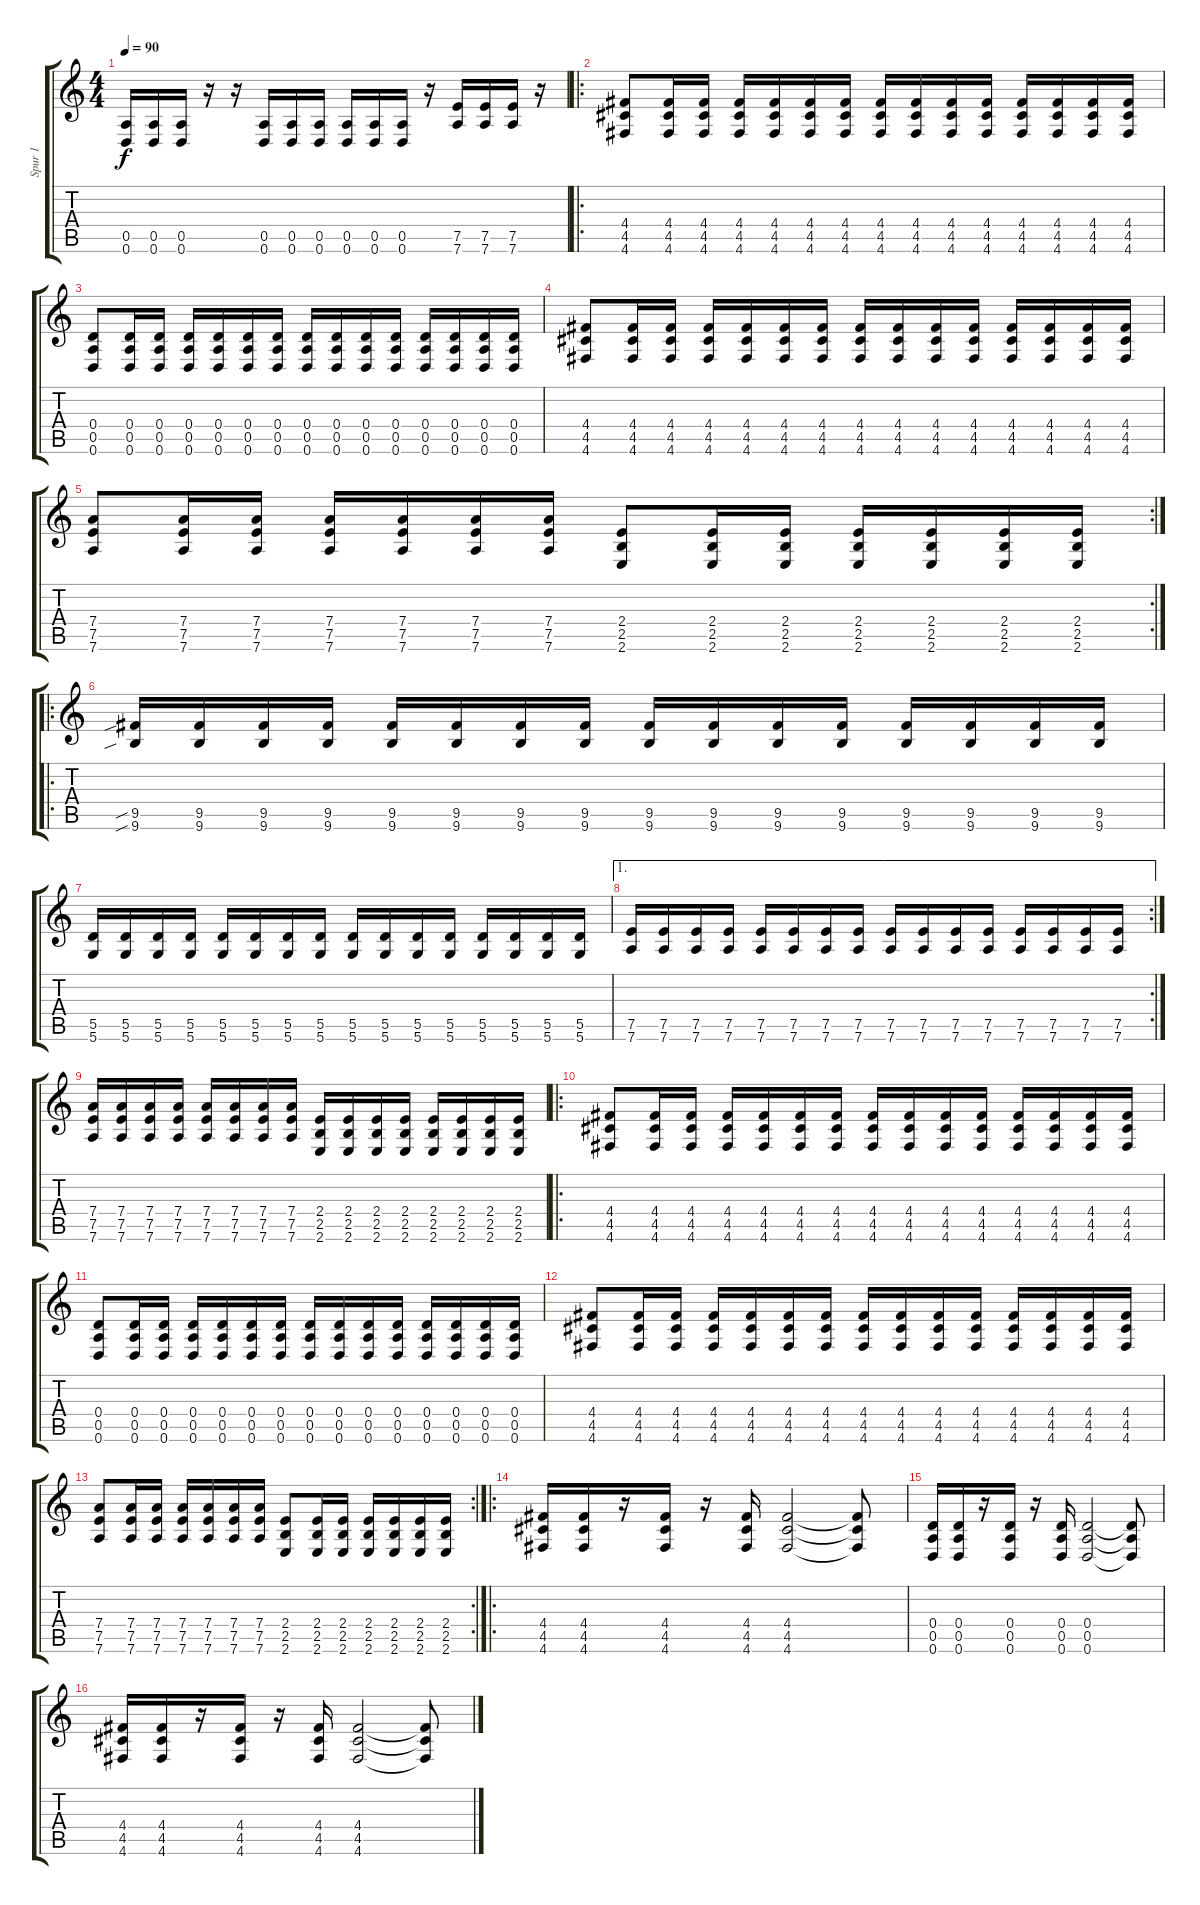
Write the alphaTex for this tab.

\track ("Spur 1" "Spur 1") {instrument distortionguitar}
\staff {score tabs}
\tuning (E4 B3 G3 D3 A2 D2) {hide}
\ts (4 4)
\tempo 90
\clef g2
\ks c
(0.5 0.6).16{dy f} (0.5 0.6).16 (0.5 0.6).16 r.16 r.16 (0.5 0.6).16 (0.5 0.6).16 (0.5 0.6).16 (0.5 0.6).16 (0.5 0.6).16 (0.5 0.6).16 r.16 (7.5 7.6).16 (7.5 7.6).16 (7.5 7.6).16 r.16 |
\ro
(4.4 4.5 4.6).8 (4.4 4.5 4.6).16 (4.4 4.5 4.6).16 (4.4 4.5 4.6).16 (4.4 4.5 4.6).16 (4.4 4.5 4.6).16 (4.4 4.5 4.6).16 (4.4 4.5 4.6).16 (4.4 4.5 4.6).16 (4.4 4.5 4.6).16 (4.4 4.5 4.6).16 (4.4 4.5 4.6).16 (4.4 4.5 4.6).16 (4.4 4.5 4.6).16 (4.4 4.5 4.6).16 |
(0.4 0.5 0.6).8 (0.4 0.5 0.6).16 (0.4 0.5 0.6).16 (0.4 0.5 0.6).16 (0.4 0.5 0.6).16 (0.4 0.5 0.6).16 (0.4 0.5 0.6).16 (0.4 0.5 0.6).16 (0.4 0.5 0.6).16 (0.4 0.5 0.6).16 (0.4 0.5 0.6).16 (0.4 0.5 0.6).16 (0.4 0.5 0.6).16 (0.4 0.5 0.6).16 (0.4 0.5 0.6).16 |
(4.4 4.5 4.6).8 (4.4 4.5 4.6).16 (4.4 4.5 4.6).16 (4.4 4.5 4.6).16 (4.4 4.5 4.6).16 (4.4 4.5 4.6).16 (4.4 4.5 4.6).16 (4.4 4.5 4.6).16 (4.4 4.5 4.6).16 (4.4 4.5 4.6).16 (4.4 4.5 4.6).16 (4.4 4.5 4.6).16 (4.4 4.5 4.6).16 (4.4 4.5 4.6).16 (4.4 4.5 4.6).16 |
\rc 2
(7.4 7.5 7.6).8 (7.4 7.5 7.6).16 (7.4 7.5 7.6).16 (7.4 7.5 7.6).16 (7.4 7.5 7.6).16 (7.4 7.5 7.6).16 (7.4 7.5 7.6).16 (2.4 2.5 2.6).8 (2.4 2.5 2.6).16 (2.4 2.5 2.6).16 (2.4 2.5 2.6).16 (2.4 2.5 2.6).16 (2.4 2.5 2.6).16 (2.4 2.5 2.6).16 |
\ro
(9.5{sib} 9.6{sib}).16 (9.5 9.6).16 (9.5 9.6).16 (9.5 9.6).16 (9.5 9.6).16 (9.5 9.6).16 (9.5 9.6).16 (9.5 9.6).16 (9.5 9.6).16 (9.5 9.6).16 (9.5 9.6).16 (9.5 9.6).16 (9.5 9.6).16 (9.5 9.6).16 (9.5 9.6).16 (9.5 9.6).16 |
(5.5 5.6).16 (5.5 5.6).16 (5.5 5.6).16 (5.5 5.6).16 (5.5 5.6).16 (5.5 5.6).16 (5.5 5.6).16 (5.5 5.6).16 (5.5 5.6).16 (5.5 5.6).16 (5.5 5.6).16 (5.5 5.6).16 (5.5 5.6).16 (5.5 5.6).16 (5.5 5.6).16 (5.5 5.6).16 |
\ae 1
\rc 2
(7.5 7.6).16 (7.5 7.6).16 (7.5 7.6).16 (7.5 7.6).16 (7.5 7.6).16 (7.5 7.6).16 (7.5 7.6).16 (7.5 7.6).16 (7.5 7.6).16 (7.5 7.6).16 (7.5 7.6).16 (7.5 7.6).16 (7.5 7.6).16 (7.5 7.6).16 (7.5 7.6).16 (7.5 7.6).16 |
(7.4 7.5 7.6).16 (7.4 7.5 7.6).16 (7.4 7.5 7.6).16 (7.4 7.5 7.6).16 (7.4 7.5 7.6).16 (7.4 7.5 7.6).16 (7.4 7.5 7.6).16 (7.4 7.5 7.6).16 (2.4 2.5 2.6).16 (2.4 2.5 2.6).16 (2.4 2.5 2.6).16 (2.4 2.5 2.6).16 (2.4 2.5 2.6).16 (2.4 2.5 2.6).16 (2.4 2.5 2.6).16 (2.4 2.5 2.6).16 |
\ro
(4.4 4.5 4.6).8 (4.4 4.5 4.6).16 (4.4 4.5 4.6).16 (4.4 4.5 4.6).16 (4.4 4.5 4.6).16 (4.4 4.5 4.6).16 (4.4 4.5 4.6).16 (4.4 4.5 4.6).16 (4.4 4.5 4.6).16 (4.4 4.5 4.6).16 (4.4 4.5 4.6).16 (4.4 4.5 4.6).16 (4.4 4.5 4.6).16 (4.4 4.5 4.6).16 (4.4 4.5 4.6).16 |
(0.4 0.5 0.6).8 (0.4 0.5 0.6).16 (0.4 0.5 0.6).16 (0.4 0.5 0.6).16 (0.4 0.5 0.6).16 (0.4 0.5 0.6).16 (0.4 0.5 0.6).16 (0.4 0.5 0.6).16 (0.4 0.5 0.6).16 (0.4 0.5 0.6).16 (0.4 0.5 0.6).16 (0.4 0.5 0.6).16 (0.4 0.5 0.6).16 (0.4 0.5 0.6).16 (0.4 0.5 0.6).16 |
(4.4 4.5 4.6).8 (4.4 4.5 4.6).16 (4.4 4.5 4.6).16 (4.4 4.5 4.6).16 (4.4 4.5 4.6).16 (4.4 4.5 4.6).16 (4.4 4.5 4.6).16 (4.4 4.5 4.6).16 (4.4 4.5 4.6).16 (4.4 4.5 4.6).16 (4.4 4.5 4.6).16 (4.4 4.5 4.6).16 (4.4 4.5 4.6).16 (4.4 4.5 4.6).16 (4.4 4.5 4.6).16 |
\rc 2
(7.4 7.5 7.6).8 (7.4 7.5 7.6).16 (7.4 7.5 7.6).16 (7.4 7.5 7.6).16 (7.4 7.5 7.6).16 (7.4 7.5 7.6).16 (7.4 7.5 7.6).16 (2.4 2.5 2.6).8 (2.4 2.5 2.6).16 (2.4 2.5 2.6).16 (2.4 2.5 2.6).16 (2.4 2.5 2.6).16 (2.4 2.5 2.6).16 (2.4 2.5 2.6).16 |
\ro
(4.4 4.5 4.6).16 (4.4 4.5 4.6).16 r.16 (4.4 4.5 4.6).16 r.16 (4.4 4.5 4.6).16 (4.4 4.5 4.6).2 (4.4{t} 4.5{t} 4.6{t}).8 |
(0.4 0.5 0.6).16 (0.4 0.5 0.6).16 r.16 (0.4 0.5 0.6).16 r.16 (0.4 0.5 0.6).16 (0.4 0.5 0.6).2 (0.4{t} 0.5{t} 0.6{t}).8 |
(4.4 4.5 4.6).16 (4.4 4.5 4.6).16 r.16 (4.4 4.5 4.6).16 r.16 (4.4 4.5 4.6).16 (4.4 4.5 4.6).2 (4.4{t} 4.5{t} 4.6{t}).8
